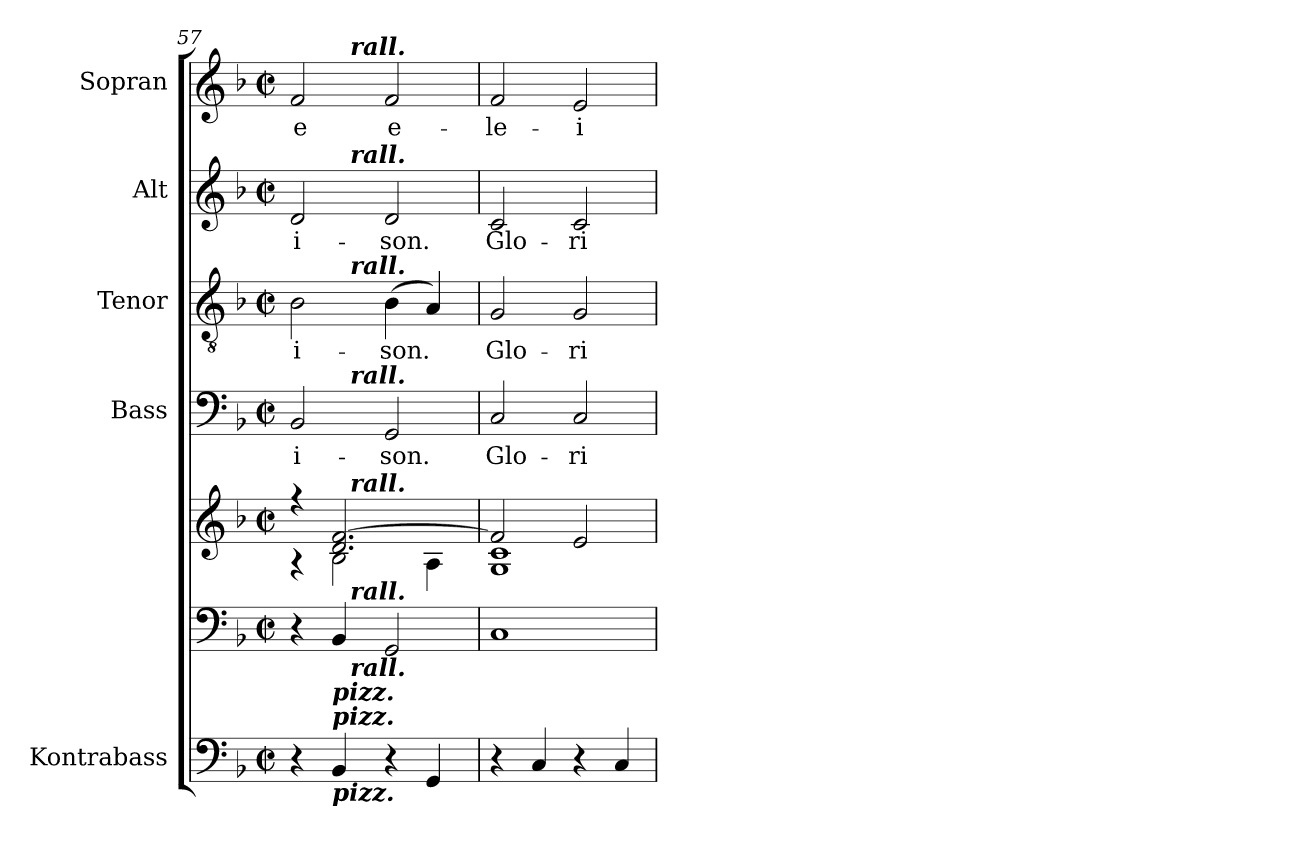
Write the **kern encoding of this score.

**kern	**kern	**kern	**kern	**text	**kern	**text	**kern	**text	**kern	**text
*part6	*part5	*part5	*part4	*part4	*part3	*part3	*part2	*part2	*part1	*part1
*staff7	*staff6	*staff5	*staff4	*staff4	*staff3	*staff3	*staff2	*staff2	*staff1	*staff1
*I"Kontrabass	*	*	*I"Bass	*	*I"Tenor	*	*I"Alt	*	*I"Sopran	*
*I'Kb.	*	*	*I'B.	*	*I'T.	*	*I'A.	*	*I'S.	*
*clefF4	*clefF4	*clefG2	*clefF4	*	*clefGv2	*	*clefG2	*	*clefG2	*
*ITrd7c12	*	*	*	*	*	*	*	*	*	*
*k[b-]	*k[b-]	*k[b-]	*k[b-]	*	*k[b-]	*	*k[b-]	*	*k[b-]	*
*F:	*F:	*F:	*F:	*	*F:	*	*F:	*	*F:	*
*M2/2	*M2/2	*M2/2	*M2/2	*	*M2/2	*	*M2/2	*	*M2/2	*
*met(c|)	*met(c|)	*met(c|)	*met(c|)	*	*met(c|)	*	*met(c|)	*	*met(c|)	*
=57	=57	=57	=57	=57	=57	=57	=57	=57	=57	=57
*	*	*^	*	*	*	*	*	*	*	*
!	!	!	!	!	!LO:LY:b	!	!LO:LY:b	!	!LO:LY:b	!	!LO:LY:b
*^	*^	*	*^	*^	*	*^	*	*^	*	*^	*
4r	4ryy	4r	4ryy	4r	4r	4ryy	2BB-/	4ryy	-i-	2B-\	4ryy	-i-	2d/	4ryy	-i-	2f/	4ryy	-e
!LO:TX:a:Bi:t=pizz.	!	!	!	!	!	!	!	!	!	!	!	!	!	!	!	!	!	!
!LO:TX:a:Bi:t=pizz.	!	!	!	!	!	!	!	!	!	!	!	!	!	!	!	!	!	!
!LO:TX:b:Bi:t=pizz.	!	!	!	!	!	!	!	!	!	!	!	!	!	!	!	!	!	!
4BBB-/	16ryy	4BB-/	16ryy	2.d/ [>2.f/	2B-\	16ryy	.	16ryy	.	.	16ryy	.	.	16ryy	.	.	16ryy	.
!	!	!	!	!	!	!	!	!	!	!	!	!	!	!	!	!	!LO:TX:a:Bi:t=rall.	!
!	!	!	!	!	!	!	!	!	!	!	!	!	!	!LO:TX:a:Bi:t=rall.	!	!	!	!
!	!	!	!	!	!	!	!	!	!	!	!LO:TX:a:Bi:t=rall.	!	!	!	!	!	!	!
!	!	!	!	!	!	!	!	!LO:TX:a:Bi:t=rall.	!	!	!	!	!	!	!	!	!	!
!	!	!	!	!	!	!LO:TX:a:Bi:t=rall.	!	!	!	!	!	!	!	!	!	!	!	!
!	!	!	!LO:TX:a:Bi:t=rall.	!	!	!	!	!	!	!	!	!	!	!	!	!	!	!
!	!LO:TX:a:Bi:t=rall.	!	!	!	!	!	!	!	!	!	!	!	!	!	!	!	!	!
.	2ryy	.	2ryy	.	.	2ryy	.	2ryy	.	.	2ryy	.	.	2ryy	.	.	2ryy	.
!	!	!	!	!	!	!	!	!	!LO:LY:b	!	!	!LO:LY:b	!	!	!LO:LY:b	!	!	!LO:LY:b
4r	.	2GG/	.	.	.	.	2GG/	.	-son.	(>4B-\	.	-son.	2d/	.	-son.	2f/	.	e-
4GGG/	.	.	.	.	4A\	.	.	.	.	4A/)	.	.	.	.	.	.	.	.
.	8.ryy	.	8.ryy	.	.	8.ryy	.	8.ryy	.	.	8.ryy	.	.	8.ryy	.	.	8.ryy	.
=58	=58	=58	=58	=58	=58	=58	=58	=58	=58	=58	=58	=58	=58	=58	=58	=58	=58	=58
!	!	!	!	!	!	!	!	!	!LO:LY:b	!	!	!LO:LY:b	!	!	!LO:LY:b	!	!	!LO:LY:b
*v	*v	*	*	*	*	*	*v	*v	*	*v	*v	*	*v	*v	*	*v	*v	*
*	*v	*v	*	*	*	*	*	*	*	*	*	*	*
*	*	*	*v	*v	*	*	*	*	*	*	*	*
4r	1C	2f/]	1G 1c	2C/	Glo-	2G/	Glo-	2c/	Glo-	2f/	-le-
4CC/	.	.	.	.	.	.	.	.	.	.	.
!	!	!	!	!	!LO:LY:b	!	!LO:LY:b	!	!LO:LY:b	!	!LO:LY:b
4r	.	2e/	.	2C/	-ri-	2G/	-ri-	2c/	-ri-	2e/	-i-
4CC/	.	.	.	.	.	.	.	.	.	.	.
*	*	*v	*v	*	*	*	*	*	*	*	*
=	=	=	=	=	=	=	=	=	=	=
*-	*-	*-	*-	*-	*-	*-	*-	*-	*-	*-
